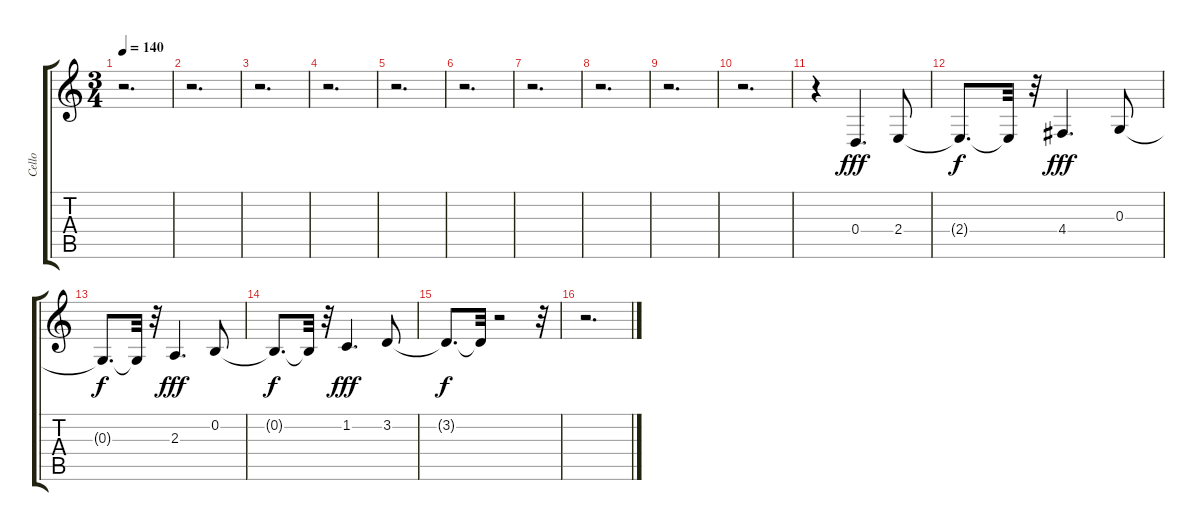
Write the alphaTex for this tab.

\track ("Cello" "Cello") {instrument cello}
\staff {score tabs}
\tuning (E4 B3 G3 D3 A2 E2) {hide}
\ts (3 4)
\tempo 140
\clef g2
\ks c
r.2{d dy f} |
r.2{d} |
r.2{d} |
r.2{d} |
r.2{d} |
r.2{d} |
r.2{d} |
r.2{d} |
r.2{d} |
r.2{d} |
r.4 0.4.4{d dy fff} 2.4.8 |
2.4{t}.8{d dy f} 2.4{t}.32 r.32 4.4.4{d dy fff} 0.3.8 |
0.3{t}.8{d dy f} 0.3{t}.32 r.32 2.3.4{d dy fff} 0.2.8 |
0.2{t}.8{d dy f} 0.2{t}.32 r.32 1.2.4{d dy fff} 3.2.8 |
3.2{t}.8{d dy f} 3.2{t}.32 r.2 r.32 |
r.2{d}
